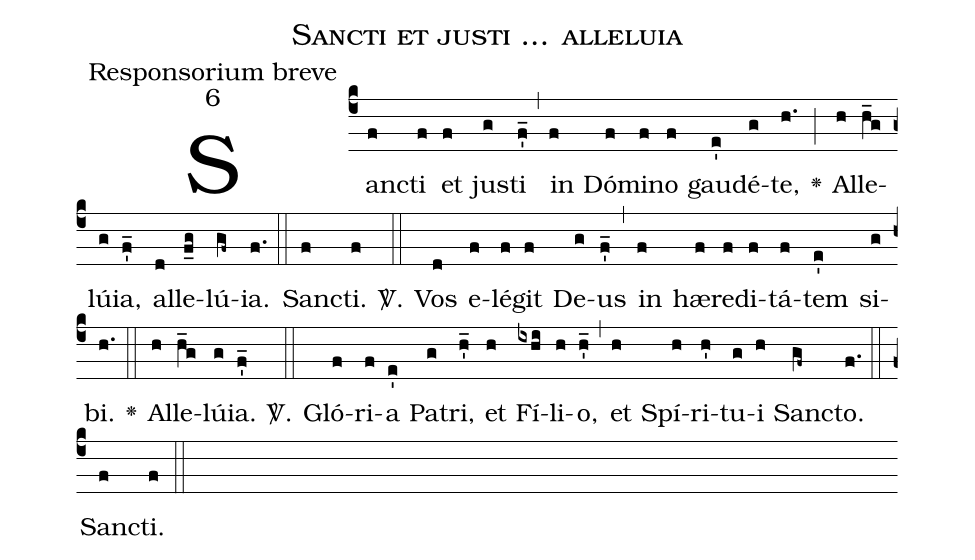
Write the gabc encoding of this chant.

name:Sancti et justi ... alleluia;
office-part:Responsorium breve;
mode:6;
%%
(c4)Sanc(f)ti(f) et(f) jus(g)ti(f'_) (,) in(f) Dó(f)mi(f)no(f) gau(e')dé(g)te,(h.) <v>\greheightstar</v>(;) Al(h)le(h_g)lú(g)ia,(f'_) al(d)le(f_g)lú(gf~)ia.(f.) (::) Sanc(f)ti.(f) <sp>V/</sp>.(::) Vos(d) e(f)lé(f)git(f) De(g)us(f'_) (,) in(f) hæ(f)re(f)di(f)tá(f)tem(e') si(g)bi.(h.) <v>\greheightstar</v>(::) Al(h)le(h_g)lú(g)ia.(f'_) <sp>V/</sp>.(::) Gló(f)ri(f)a(e') Pa(g)tri,(h'_) et(h) Fí(ixhi)li(h)o,(h'_) (,) et(h) Spí(h)ri(h')tu(g)i(h) Sanc(gf~)to.(f.) (::) Sanc(f)ti.(f) (::)
